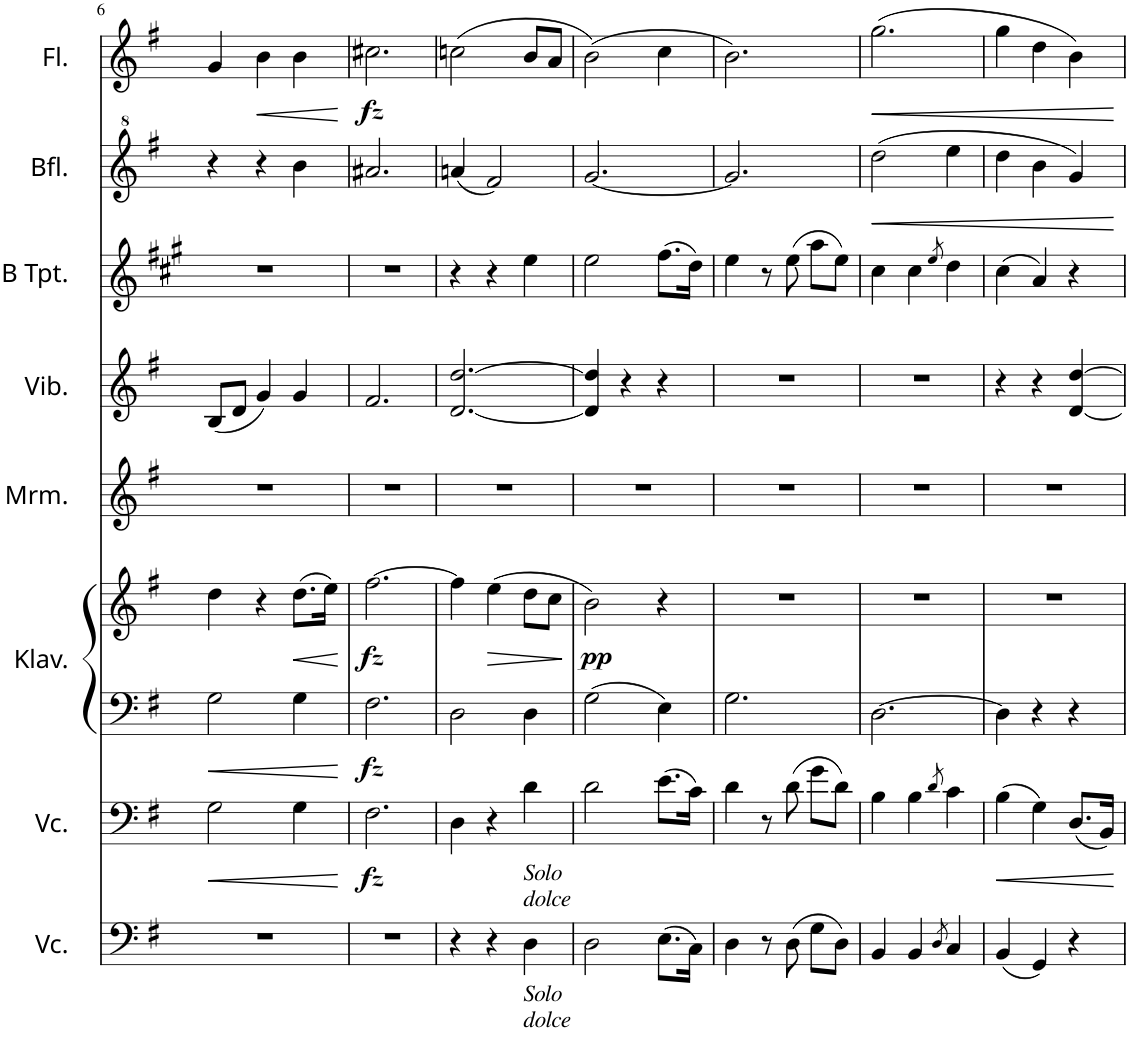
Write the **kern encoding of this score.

**kern	**kern	**dynam	**kern	**kern	**dynam	**kern	**kern	**kern	**kern	**dynam	**kern	**dynam
*part8	*part7	*part7	*part6	*part6	*part6	*part5	*part4	*part3	*part2	*part2	*part1	*part1
*staff9	*staff8	*staff8	*staff7	*staff6	*staff6/7	*staff5	*staff4	*staff3	*staff2	*staff2	*staff1	*staff1
*I"Violoncello	*I"Violoncello	*	*I"Klavier	*	*	*I"Marimba	*I"Vibraphon	*I"Trompete in B	*I"Blockflöte	*	*I"Flöte	*
*I'Vc.	*I'Vc.	*	*I'Klav.	*	*	*I'Mrm.	*I'Vib.	*	*I'Bfl.	*	*I'Fl.	*
!!LO:PB:g=z
*clefF4	*clefF4	*	*clefF4	*clefG2	*	*clefG2	*clefG2	*clefG2	*clefG^2	*	*clefG2	*
*	*	*	*	*	*	*	*	*Trd1c2	*	*	*	*
*k[f#]	*k[f#]	*	*k[f#]	*k[f#]	*	*k[f#]	*k[f#]	*k[f#c#g#]	*k[f#]	*	*k[f#]	*
*M3/4	*M3/4	*	*M3/4	*M3/4	*	*M3/4	*M3/4	*M3/4	*M3/4	*	*M3/4	*
=6	=6	=6	=6	=6	=6	=6	=6	=6	=6	=6	=6	=6
!	!	!LO:HP:b	!	!	!	!	!	!	!	!	!	!
2.r	2G\	<	2G\	4dd\	.	2.r	(8B/L	2.r	4r	.	4g/	.
.	.	.	.	.	.	.	8d/J	.	.	.	.	.
!	!	!	!	!	!	!	!	!	!	!	!	!LO:HP:b
.	.	.	.	4r	.	.	4g/)	.	4r	.	4b\	<
!	!	!	!	!	!LO:HP:b	!	!	!	!	!	!	!
.	4G\	.	4G\	(8.dd\L	<	.	4g/	.	4bb\	.	4b\	.
.	.	.	.	16ee\Jk)	.	.	.	.	.	.	.	.
.	.	[	.	.	[	.	.	.	.	.	.	[
=7	=7	=7	=7	=7	=7	=7	=7	=7	=7	=7	=7	=7
!	!	!LO:DY:b	!	!	!LO:DY:b=2	!	!	!	!	!	!	!
!	!	!	!	!	!LO:DY:n=1:b	!	!	!	!	!	!	!LO:DY:b
2.r	2.F#\	fz	2.F#\	[2.ff#\	fz fz	2.r	2.f#/	2.r	2.aa#X/	.	2.cc#X\	fz
=8	=8	=8	=8	=8	=8	=8	=8	=8	=8	=8	=8	=8
4r	4D\	.	2D\	4ff#\]	.	2.r	[2.d/ [2.dd/	4r	(4aan/	.	(2ccn\	.
!	!	!	!	!	!LO:HP:b	!	!	!	!	!	!	!
4r	4r	.	.	(4ee\	>	.	.	4r	2ff#/)	.	.	.
!	!LO:TX:b:i:t=Solo	!	!	!	!	!	!	!	!	!	!	!
!	!LO:TX:b:t=dolce	!	!	!	!	!	!	!	!	!	!	!
!LO:TX:b:i:t=Solo	!	!	!	!	!	!	!	!	!	!	!	!
!LO:TX:b:t=dolce	!	!	!	!	!	!	!	!	!	!	!	!
4D\	4d\	.	4D\	8dd\L	.	.	.	4ee\	.	.	8b/L	.
.	.	.	.	8cc\J	.	.	.	.	.	.	8a/J	.
.	.	.	.	.	]	.	.	.	.	.	.	.
=9	=9	=9	=9	=9	=9	=9	=9	=9	=9	=9	=9	=9
!	!	!	!	!	!LO:DY:b	!	!	!	!	!	!	!
2D\	2d\	.	2G\	2b\)	pp	2.r	4d/] 4dd/]	2ee\	[2.gg/	.	(2b\)	.
.	.	.	.	.	.	.	4r	.	.	.	.	.
(8.E\L	(8.e\L	.	4E\	4r	.	.	4r	(8.ff#\L	.	.	4cc\	.
16C\Jk)	16c\Jk)	.	.	.	.	.	.	16dd\Jk)	.	.	.	.
=10	=10	=10	=10	=10	=10	=10	=10	=10	=10	=10	=10	=10
4D\	4d\	.	2.G\	2.r	.	2.r	2.r	4ee\	2.gg/]	.	2.b\)	.
8r	8r	.	.	.	.	.	.	8r	.	.	.	.
(8D\	(8d\	.	.	.	.	.	.	(8ee\	.	.	.	.
8G\L	8g\L	.	.	.	.	.	.	8aa\L	.	.	.	.
8D\J)	8d\J)	.	.	.	.	.	.	8ee\J)	.	.	.	.
=11	=11	=11	=11	=11	=11	=11	=11	=11	=11	=11	=11	=11
!	!	!	!	!	!	!	!	!	!	!LO:HP:b	!	!LO:HP:b
4BB/	4B\	.	[2.D\	2.r	.	2.r	2.r	4cc#\	(2ddd\	<	(2.gg\	<
4BB/	4B\	.	.	.	.	.	.	4cc#\	.	.	.	.
8qD/	8qd/	.	.	.	.	.	.	8qee/	.	.	.	.
4C/	4c\	.	.	.	.	.	.	4dd\	4eee\	.	.	.
=12	=12	=12	=12	=12	=12	=12	=12	=12	=12	=12	=12	=12
!	!	!LO:HP:b	!	!	!	!	!	!	!	!	!	!
(4BB/	(4B\	<	4D\]	2.r	.	2.r	4r	(4cc#\	4ddd\	.	4gg\	.
4GG/)	4G\)	.	4r	.	.	.	4r	4a/)	4bb\	.	4dd\	.
4r	(8.D/L	.	4r	.	.	.	[4d/ [4dd/	4r	4gg/)	.	4b\)	.
.	16BB/Jk)	.	.	.	.	.	.	.	.	.	.	.
.	.	[	.	.	.	.	.	.	.	[	.	[
=	=	=	=	=	=	=	=	=	=	=	=	=
*-	*-	*-	*-	*-	*-	*-	*-	*-	*-	*-	*-	*-
